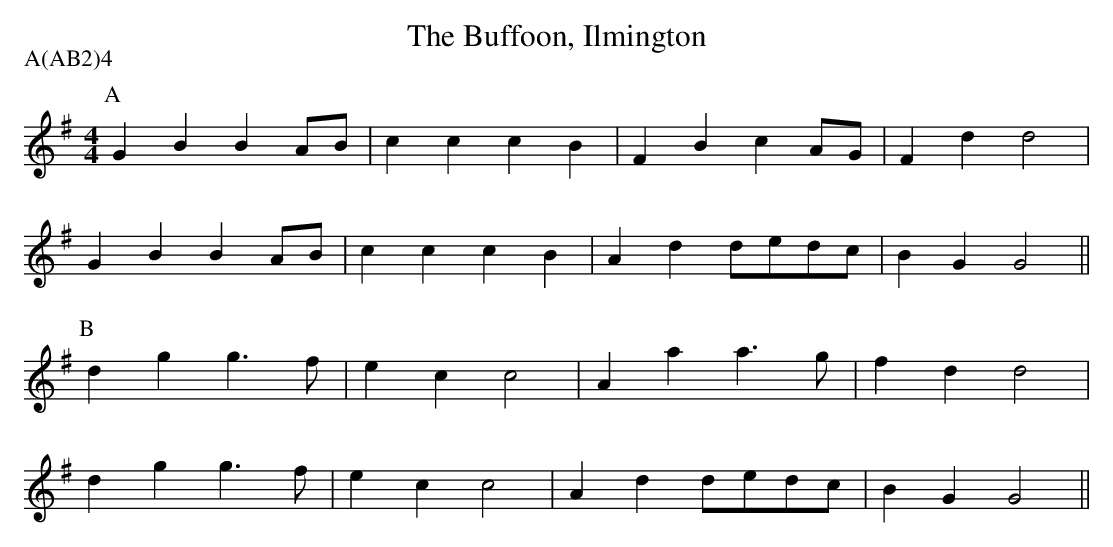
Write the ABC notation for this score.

X:1
T:The Buffoon, Ilmington
M:4/4
L:1/8
P:A(AB2)4
K:G
P:A
G2B2 B2AB|c2c2 c2B2|F2B2 c2AG|F2d2 d4|
G2B2 B2AB|c2c2 c2B2|A2d2 dedc|B2G2 G4||
P:B
d2g2 g3 f|e2c2 c4  |A2a2 a3 g|f2d2 d4|
d2g2 g3 f|e2c2 c4  |A2d2 dedc|B2G2 G4||
